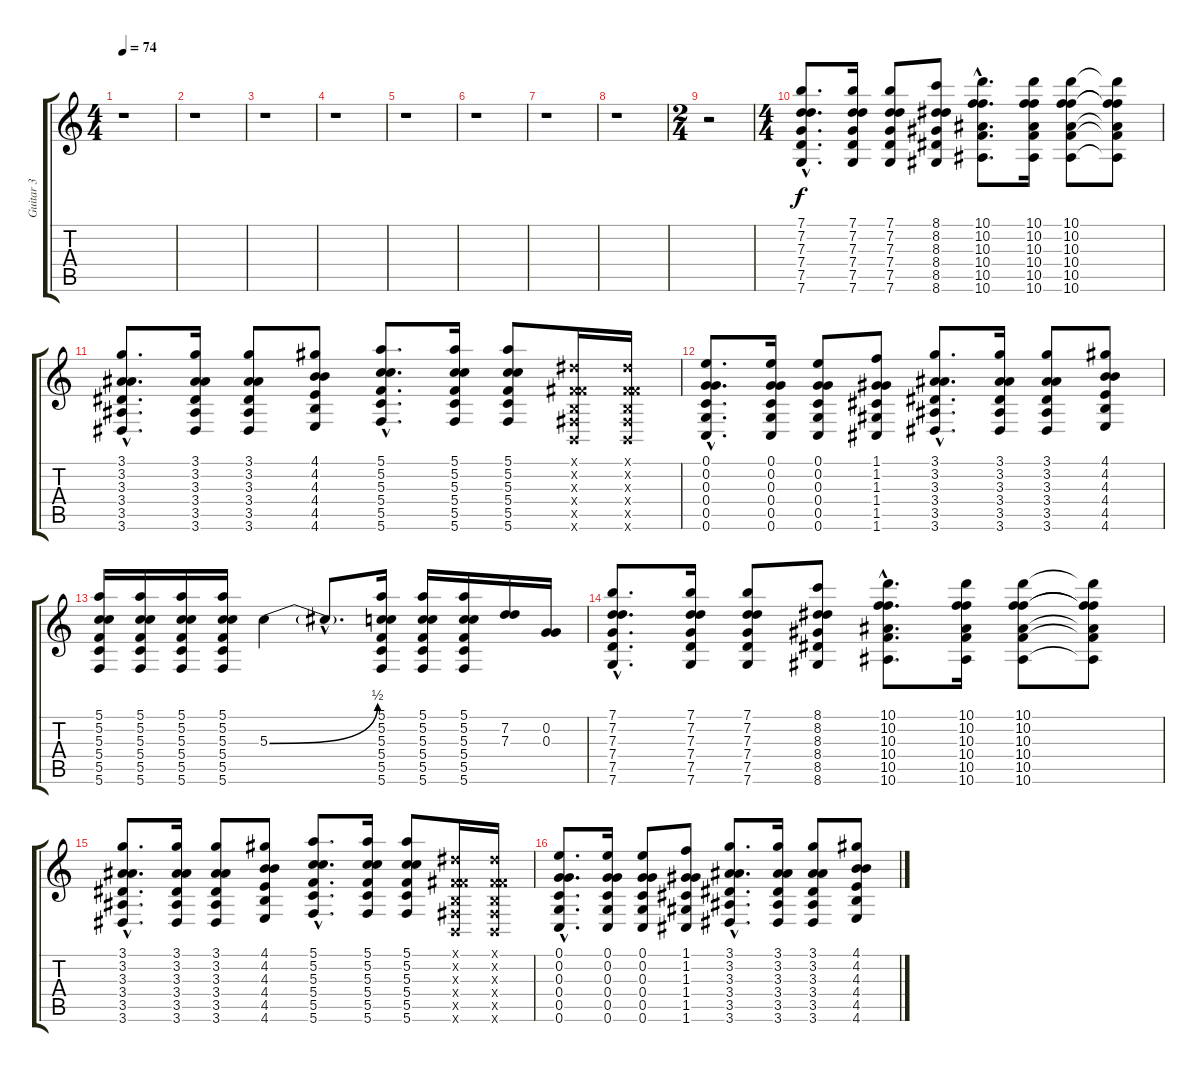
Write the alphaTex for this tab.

\track ("Guitar 3" "Guitar 3") {instrument overdrivenguitar}
\staff {score tabs}
\tuning (E4 G3 G3 C3 G2 C2) {hide}
\ts (4 4)
\tempo 74
\clef g2
\ks c
r.1{dy f instrument overdrivenguitar} |
r.1 |
r.1 |
r.1 |
r.1 |
r.1 |
r.1 |
r.1 |
\ts (2 4)
r.2 |
\ts (4 4)
(7.1{hac} 7.2{hac} 7.3{hac} 7.4{hac} 7.5{hac} 7.6{hac}).8{d} (7.1 7.2 7.3 7.4 7.5 7.6).16 (7.1 7.2 7.3 7.4 7.5 7.6).8 (8.1 8.2 8.3 8.4 8.5 8.6).8 (10.1{hac} 10.2{hac} 10.3{hac} 10.4{hac} 10.5{hac} 10.6{hac}).8{d} (10.1 10.2 10.3 10.4 10.5 10.6).16 (10.1 10.2 10.3 10.4 10.5 10.6).8 (10.1{t} 10.2{t} 10.3{t} 10.4{t} 10.5{t} 10.6{t}).8 |
(3.1{hac} 3.2{hac} 3.3{hac} 3.4{hac} 3.5{hac} 3.6{hac}).8{d} (3.1 3.2 3.3 3.4 3.5 3.6).16 (3.1 3.2 3.3 3.4 3.5 3.6).8 (4.1 4.2 4.3 4.4 4.5 4.6).8 (5.1{hac} 5.2{hac} 5.3{hac} 5.4{hac} 5.5{hac} 5.6{hac}).8{d} (5.1 5.2 5.3 5.4 5.5 5.6).16 (5.1 5.2 5.3 5.4 5.5 5.6).8 (-1.1{x} -1.2{x} -1.3{x} -1.4{x} -1.5{x} -1.6{x}).16 (-1.1{x} -1.2{x} -1.3{x} -1.4{x} -1.5{x} -1.6{x}).16 |
(0.1{hac} 0.2{hac} 0.3{hac} 0.4{hac} 0.5{hac} 0.6{hac}).8{d} (0.1 0.2 0.3 0.4 0.5 0.6).16 (0.1 0.2 0.3 0.4 0.5 0.6).8 (1.1 1.2 1.3 1.4 1.5 1.6).8 (3.1{hac} 3.2{hac} 3.3{hac} 3.4{hac} 3.5{hac} 3.6{hac}).8{d} (3.1 3.2 3.3 3.4 3.5 3.6).16 (3.1 3.2 3.3 3.4 3.5 3.6).8 (4.1 4.2 4.3 4.4 4.5 4.6).8 |
(5.1 5.2 5.3 5.4 5.5 5.6).16 (5.1 5.2 5.3 5.4 5.5 5.6).16 (5.1 5.2 5.3 5.4 5.5 5.6).16 (5.1 5.2 5.3 5.4 5.5 5.6).16 5.3{be (bend 0 0 60 2)}.4 5.3{hac t}.8{d} (5.1 5.2 5.3 5.4 5.5 5.6).16 (5.1 5.2 5.3 5.4 5.5 5.6).16 (5.1 5.2 5.3 5.4 5.5 5.6).16 (7.2 7.3).16 (0.2 0.3).16 |
(7.1{hac} 7.2{hac} 7.3{hac} 7.4{hac} 7.5{hac} 7.6{hac}).8{d} (7.1 7.2 7.3 7.4 7.5 7.6).16 (7.1 7.2 7.3 7.4 7.5 7.6).8 (8.1 8.2 8.3 8.4 8.5 8.6).8 (10.1{hac} 10.2{hac} 10.3{hac} 10.4{hac} 10.5{hac} 10.6{hac}).8{d} (10.1 10.2 10.3 10.4 10.5 10.6).16 (10.1 10.2 10.3 10.4 10.5 10.6).8 (10.1{t} 10.2{t} 10.3{t} 10.4{t} 10.5{t} 10.6{t}).8 |
(3.1{hac} 3.2{hac} 3.3{hac} 3.4{hac} 3.5{hac} 3.6{hac}).8{d} (3.1 3.2 3.3 3.4 3.5 3.6).16 (3.1 3.2 3.3 3.4 3.5 3.6).8 (4.1 4.2 4.3 4.4 4.5 4.6).8 (5.1{hac} 5.2{hac} 5.3{hac} 5.4{hac} 5.5{hac} 5.6{hac}).8{d} (5.1 5.2 5.3 5.4 5.5 5.6).16 (5.1 5.2 5.3 5.4 5.5 5.6).8 (-1.1{x} -1.2{x} -1.3{x} -1.4{x} -1.5{x} -1.6{x}).16 (-1.1{x} -1.2{x} -1.3{x} -1.4{x} -1.5{x} -1.6{x}).16 |
(0.1{hac} 0.2{hac} 0.3{hac} 0.4{hac} 0.5{hac} 0.6{hac}).8{d} (0.1 0.2 0.3 0.4 0.5 0.6).16 (0.1 0.2 0.3 0.4 0.5 0.6).8 (1.1 1.2 1.3 1.4 1.5 1.6).8 (3.1{hac} 3.2{hac} 3.3{hac} 3.4{hac} 3.5{hac} 3.6{hac}).8{d} (3.1 3.2 3.3 3.4 3.5 3.6).16 (3.1 3.2 3.3 3.4 3.5 3.6).8 (4.1 4.2 4.3 4.4 4.5 4.6).8
